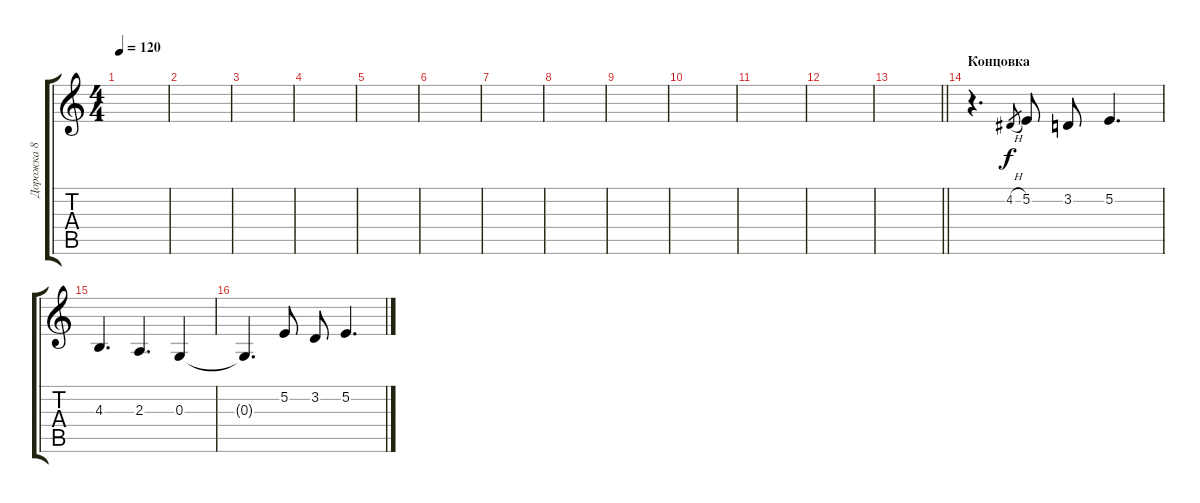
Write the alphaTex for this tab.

\track ("Дорожка 8" "Дорожка 8") {instrument violin}
\staff {score tabs}
\tuning (E4 B3 G3 D3 A2 E2) {hide}
\ts (4 4)
\tempo 120
\clef g2
\ks c
|
|
|
|
|
|
|
|
|
|
|
|
\barLineRight lightlight
|
\section ("" "Концовка")
r.4{d} 4.2{h}.8{gr} 5.2.8 3.2.8 5.2.4{d} |
4.3.4{d} 2.3.4{d} 0.3.4 |
0.3{t}.4{d} 5.2.8 3.2.8 5.2.4{d}
